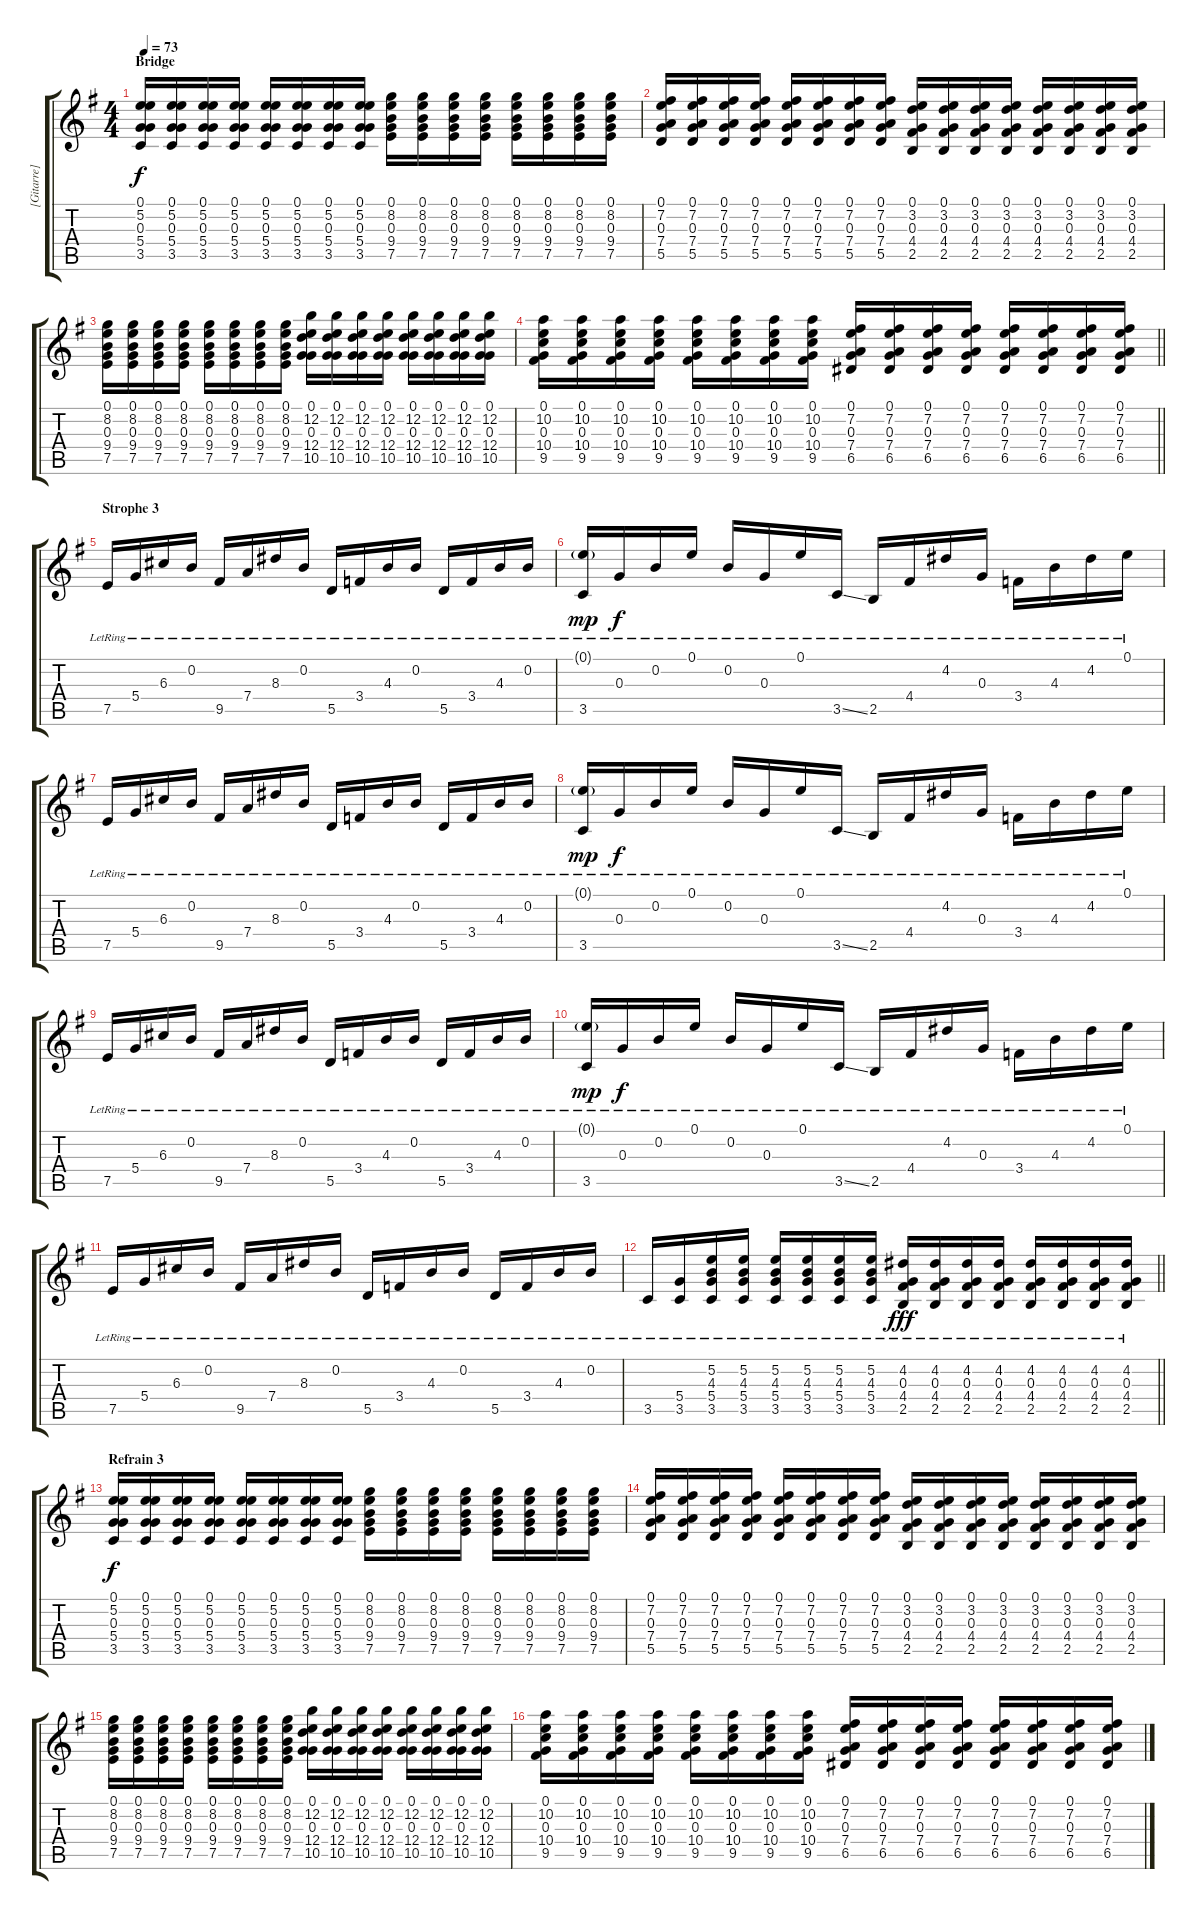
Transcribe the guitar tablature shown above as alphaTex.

\track ("[Gitarre]" "[Gitarre]") {instrument electricguitarclean}
\staff {score tabs}
\tuning (E4 B3 G3 D3 A2 E2) {hide}
\ts (4 4)
\section ("" "Bridge")
\tempo 73
\clef g2
\ks eminor
(0.1 5.2 0.3 5.4 3.5).16{dy f instrument overdrivenguitar} (0.1 5.2 0.3 5.4 3.5).16 (0.1 5.2 0.3 5.4 3.5).16 (0.1 5.2 0.3 5.4 3.5).16 (0.1 5.2 0.3 5.4 3.5).16 (0.1 5.2 0.3 5.4 3.5).16 (0.1 5.2 0.3 5.4 3.5).16 (0.1 5.2 0.3 5.4 3.5).16 (0.1 8.2 0.3 9.4 7.5).16 (0.1 8.2 0.3 9.4 7.5).16 (0.1 8.2 0.3 9.4 7.5).16 (0.1 8.2 0.3 9.4 7.5).16 (0.1 8.2 0.3 9.4 7.5).16 (0.1 8.2 0.3 9.4 7.5).16 (0.1 8.2 0.3 9.4 7.5).16 (0.1 8.2 0.3 9.4 7.5).16 |
(0.1 7.2 0.3 7.4 5.5).16 (0.1 7.2 0.3 7.4 5.5).16 (0.1 7.2 0.3 7.4 5.5).16 (0.1 7.2 0.3 7.4 5.5).16 (0.1 7.2 0.3 7.4 5.5).16 (0.1 7.2 0.3 7.4 5.5).16 (0.1 7.2 0.3 7.4 5.5).16 (0.1 7.2 0.3 7.4 5.5).16 (0.1 3.2 0.3 4.4 2.5).16 (0.1 3.2 0.3 4.4 2.5).16 (0.1 3.2 0.3 4.4 2.5).16 (0.1 3.2 0.3 4.4 2.5).16 (0.1 3.2 0.3 4.4 2.5).16 (0.1 3.2 0.3 4.4 2.5).16 (0.1 3.2 0.3 4.4 2.5).16 (0.1 3.2 0.3 4.4 2.5).16 |
(0.1 8.2 0.3 9.4 7.5).16 (0.1 8.2 0.3 9.4 7.5).16 (0.1 8.2 0.3 9.4 7.5).16 (0.1 8.2 0.3 9.4 7.5).16 (0.1 8.2 0.3 9.4 7.5).16 (0.1 8.2 0.3 9.4 7.5).16 (0.1 8.2 0.3 9.4 7.5).16 (0.1 8.2 0.3 9.4 7.5).16 (0.1 12.2 0.3 12.4 10.5).16 (0.1 12.2 0.3 12.4 10.5).16 (0.1 12.2 0.3 12.4 10.5).16 (0.1 12.2 0.3 12.4 10.5).16 (0.1 12.2 0.3 12.4 10.5).16 (0.1 12.2 0.3 12.4 10.5).16 (0.1 12.2 0.3 12.4 10.5).16 (0.1 12.2 0.3 12.4 10.5).16 |
\barLineRight lightlight
(0.1 10.2 0.3 10.4 9.5).16 (0.1 10.2 0.3 10.4 9.5).16 (0.1 10.2 0.3 10.4 9.5).16 (0.1 10.2 0.3 10.4 9.5).16 (0.1 10.2 0.3 10.4 9.5).16 (0.1 10.2 0.3 10.4 9.5).16 (0.1 10.2 0.3 10.4 9.5).16 (0.1 10.2 0.3 10.4 9.5).16 (0.1 7.2 0.3 7.4 6.5).16 (0.1 7.2 0.3 7.4 6.5).16 (0.1 7.2 0.3 7.4 6.5).16 (0.1 7.2 0.3 7.4 6.5).16 (0.1 7.2 0.3 7.4 6.5).16 (0.1 7.2 0.3 7.4 6.5).16 (0.1 7.2 0.3 7.4 6.5).16 (0.1 7.2 0.3 7.4 6.5).16 |
\section ("" "Strophe 3")
7.5{lr}.16{balance 8 instrument electricguitarclean} 5.4{lr}.16 6.3{lr}.16 0.2{lr}.16 9.5{lr}.16 7.4{lr}.16 8.3{lr}.16 0.2{lr}.16 5.5{lr}.16 3.4{lr}.16 4.3{lr}.16 0.2{lr}.16 5.5{lr}.16 3.4{lr}.16 4.3{lr}.16 0.2{lr}.16 |
(0.1{g lr} 3.5{lr}).16{dy mp} 0.3{lr}.16{dy f} 0.2{lr}.16 0.1{lr}.16 0.2{lr}.16 0.3{lr}.16 0.1{lr}.16 3.5{ss lr}.16 2.5{lr}.16 4.4{lr}.16 4.2{lr}.16 0.3{lr}.16 3.4{lr}.16 4.3{lr}.16 4.2{lr}.16 0.1{lr}.16 |
7.5{lr}.16 5.4{lr}.16 6.3{lr}.16 0.2{lr}.16 9.5{lr}.16 7.4{lr}.16 8.3{lr}.16 0.2{lr}.16 5.5{lr}.16 3.4{lr}.16 4.3{lr}.16 0.2{lr}.16 5.5{lr}.16 3.4{lr}.16 4.3{lr}.16 0.2{lr}.16 |
(0.1{g lr} 3.5{lr}).16{dy mp} 0.3{lr}.16{dy f} 0.2{lr}.16 0.1{lr}.16 0.2{lr}.16 0.3{lr}.16 0.1{lr}.16 3.5{ss lr}.16 2.5{lr}.16 4.4{lr}.16 4.2{lr}.16 0.3{lr}.16 3.4{lr}.16 4.3{lr}.16 4.2{lr}.16 0.1{lr}.16 |
7.5{lr}.16 5.4{lr}.16 6.3{lr}.16 0.2{lr}.16 9.5{lr}.16 7.4{lr}.16 8.3{lr}.16 0.2{lr}.16 5.5{lr}.16 3.4{lr}.16 4.3{lr}.16 0.2{lr}.16 5.5{lr}.16 3.4{lr}.16 4.3{lr}.16 0.2{lr}.16 |
(0.1{g lr} 3.5{lr}).16{dy mp} 0.3{lr}.16{dy f} 0.2{lr}.16 0.1{lr}.16 0.2{lr}.16 0.3{lr}.16 0.1{lr}.16 3.5{ss lr}.16 2.5{lr}.16 4.4{lr}.16 4.2{lr}.16 0.3{lr}.16 3.4{lr}.16 4.3{lr}.16 4.2{lr}.16 0.1{lr}.16 |
7.5{lr}.16 5.4{lr}.16 6.3{lr}.16 0.2{lr}.16 9.5{lr}.16 7.4{lr}.16 8.3{lr}.16 0.2{lr}.16 5.5{lr}.16 3.4{lr}.16 4.3{lr}.16 0.2{lr}.16 5.5{lr}.16 3.4{lr}.16 4.3{lr}.16 0.2{lr}.16 |
\barLineRight lightlight
3.5{lr}.16 (5.4{lr} 3.5{lr}).16 (5.2{lr} 4.3{lr} 5.4{lr} 3.5{lr}).16 (5.2{lr} 4.3 5.4 3.5).16 (5.2{lr} 4.3 5.4 3.5).16 (5.2{lr} 4.3 5.4 3.5).16 (5.2{lr} 4.3 5.4 3.5).16 (5.2{lr} 4.3 5.4 3.5).16 (4.2 0.3 4.4{lr} 2.5).16{dy fff} (4.2 0.3 4.4{lr} 2.5).16 (4.2 0.3 4.4{lr} 2.5).16 (4.2 0.3 4.4{lr} 2.5).16 (4.2 0.3 4.4{lr} 2.5).16 (4.2 0.3 4.4{lr} 2.5).16 (4.2 0.3 4.4{lr} 2.5).16 (4.2 0.3 4.4{lr} 2.5).16 |
\section ("" "Refrain 3")
(0.1 5.2 0.3 5.4 3.5).16{dy f balance 2 instrument electricguitarclean} (0.1 5.2 0.3 5.4 3.5).16 (0.1 5.2 0.3 5.4 3.5).16 (0.1 5.2 0.3 5.4 3.5).16 (0.1 5.2 0.3 5.4 3.5).16 (0.1 5.2 0.3 5.4 3.5).16 (0.1 5.2 0.3 5.4 3.5).16 (0.1 5.2 0.3 5.4 3.5).16 (0.1 8.2 0.3 9.4 7.5).16 (0.1 8.2 0.3 9.4 7.5).16 (0.1 8.2 0.3 9.4 7.5).16 (0.1 8.2 0.3 9.4 7.5).16 (0.1 8.2 0.3 9.4 7.5).16 (0.1 8.2 0.3 9.4 7.5).16 (0.1 8.2 0.3 9.4 7.5).16 (0.1 8.2 0.3 9.4 7.5).16 |
(0.1 7.2 0.3 7.4 5.5).16 (0.1 7.2 0.3 7.4 5.5).16 (0.1 7.2 0.3 7.4 5.5).16 (0.1 7.2 0.3 7.4 5.5).16 (0.1 7.2 0.3 7.4 5.5).16 (0.1 7.2 0.3 7.4 5.5).16 (0.1 7.2 0.3 7.4 5.5).16 (0.1 7.2 0.3 7.4 5.5).16 (0.1 3.2 0.3 4.4 2.5).16 (0.1 3.2 0.3 4.4 2.5).16 (0.1 3.2 0.3 4.4 2.5).16 (0.1 3.2 0.3 4.4 2.5).16 (0.1 3.2 0.3 4.4 2.5).16 (0.1 3.2 0.3 4.4 2.5).16 (0.1 3.2 0.3 4.4 2.5).16 (0.1 3.2 0.3 4.4 2.5).16 |
(0.1 8.2 0.3 9.4 7.5).16 (0.1 8.2 0.3 9.4 7.5).16 (0.1 8.2 0.3 9.4 7.5).16 (0.1 8.2 0.3 9.4 7.5).16 (0.1 8.2 0.3 9.4 7.5).16 (0.1 8.2 0.3 9.4 7.5).16 (0.1 8.2 0.3 9.4 7.5).16 (0.1 8.2 0.3 9.4 7.5).16 (0.1 12.2 0.3 12.4 10.5).16 (0.1 12.2 0.3 12.4 10.5).16 (0.1 12.2 0.3 12.4 10.5).16 (0.1 12.2 0.3 12.4 10.5).16 (0.1 12.2 0.3 12.4 10.5).16 (0.1 12.2 0.3 12.4 10.5).16 (0.1 12.2 0.3 12.4 10.5).16 (0.1 12.2 0.3 12.4 10.5).16 |
(0.1 10.2 0.3 10.4 9.5).16 (0.1 10.2 0.3 10.4 9.5).16 (0.1 10.2 0.3 10.4 9.5).16 (0.1 10.2 0.3 10.4 9.5).16 (0.1 10.2 0.3 10.4 9.5).16 (0.1 10.2 0.3 10.4 9.5).16 (0.1 10.2 0.3 10.4 9.5).16 (0.1 10.2 0.3 10.4 9.5).16 (0.1 7.2 0.3 7.4 6.5).16 (0.1 7.2 0.3 7.4 6.5).16 (0.1 7.2 0.3 7.4 6.5).16 (0.1 7.2 0.3 7.4 6.5).16 (0.1 7.2 0.3 7.4 6.5).16 (0.1 7.2 0.3 7.4 6.5).16 (0.1 7.2 0.3 7.4 6.5).16 (0.1 7.2 0.3 7.4 6.5).16
